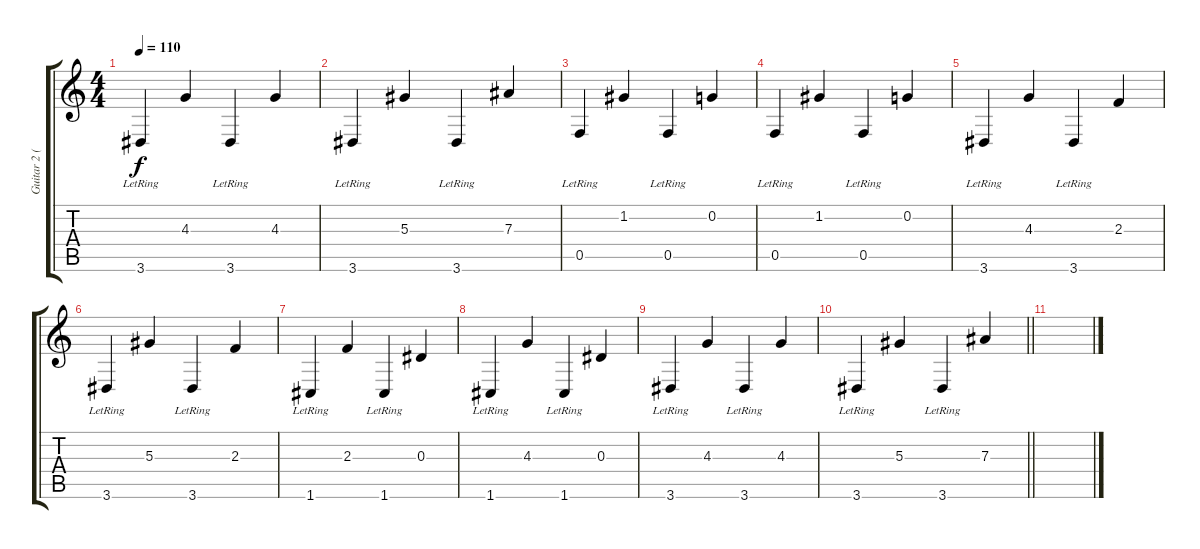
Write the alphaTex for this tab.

\track ("Guitar 2 (clean)" "Guitar 2 (") {instrument electricguitarclean}
\staff {score tabs}
\tuning (C4 G3 Eb3 Bb2 F2 C2) {hide}
\ts (4 4)
\tempo 110
\clef g2
\ks c
3.6{lr}.4{dy f} 4.3.4 3.6{lr}.4 4.3.4 |
3.6{lr}.4 5.3.4 3.6{lr}.4 7.3.4 |
0.5{lr}.4 1.2.4 0.5{lr}.4 0.2.4 |
0.5{lr}.4 1.2.4 0.5{lr}.4 0.2.4 |
3.6{lr}.4 4.3.4 3.6{lr}.4 2.3.4 |
3.6{lr}.4 5.3.4 3.6{lr}.4 2.3.4 |
1.6{lr}.4 2.3.4 1.6{lr}.4 0.3.4 |
1.6{lr}.4 4.3.4 1.6{lr}.4 0.3.4 |
3.6{lr}.4 4.3.4 3.6{lr}.4 4.3.4 |
\barLineRight lightlight
3.6{lr}.4 5.3.4 3.6{lr}.4 7.3.4 |
\section ("" "")
